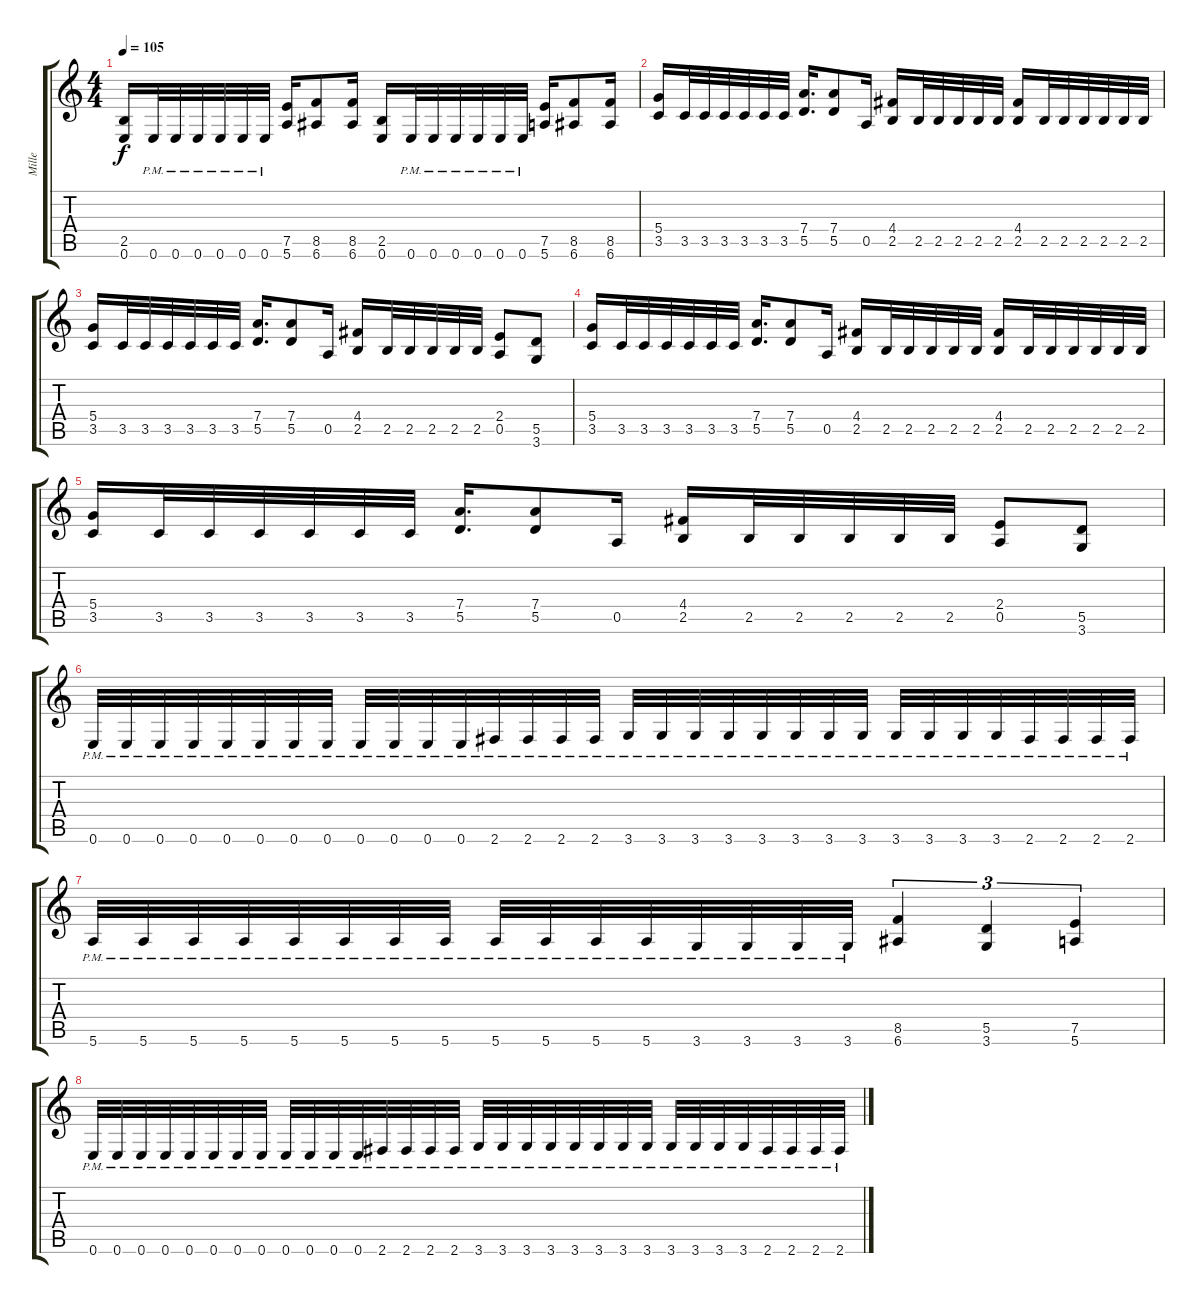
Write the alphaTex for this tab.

\track ("Mille" "Mille") {instrument distortionguitar}
\staff {score tabs}
\tuning (E4 B3 G3 D3 A2 E2) {hide}
\ts (4 4)
\tempo 105
\clef g2
\ks c
(2.5 0.6).16{dy f} 0.6{pm}.32 0.6{pm}.32 0.6{pm}.32 0.6{pm}.32 0.6{pm}.32 0.6{pm}.32 (7.5 5.6).16 (8.5 6.6).8 (8.5 6.6).16 (2.5 0.6).16 0.6{pm}.32 0.6{pm}.32 0.6{pm}.32 0.6{pm}.32 0.6{pm}.32 0.6{pm}.32 (7.5 5.6).16 (8.5 6.6).8 (8.5 6.6).16 |
(5.4 3.5).16 3.5.32 3.5.32 3.5.32 3.5.32 3.5.32 3.5.32 (7.4 5.5).16{d} (7.4 5.5).8 0.5.16 (4.4 2.5).16 2.5.32 2.5.32 2.5.32 2.5.32 2.5.32 (4.4 2.5).16 2.5.32 2.5.32 2.5.32 2.5.32 2.5.32 2.5.32 |
(5.4 3.5).16 3.5.32 3.5.32 3.5.32 3.5.32 3.5.32 3.5.32 (7.4 5.5).16{d} (7.4 5.5).8 0.5.16 (4.4 2.5).16 2.5.32 2.5.32 2.5.32 2.5.32 2.5.32 (2.4 0.5).8 (5.5 3.6).8 |
(5.4 3.5).16 3.5.32 3.5.32 3.5.32 3.5.32 3.5.32 3.5.32 (7.4 5.5).16{d} (7.4 5.5).8 0.5.16 (4.4 2.5).16 2.5.32 2.5.32 2.5.32 2.5.32 2.5.32 (4.4 2.5).16 2.5.32 2.5.32 2.5.32 2.5.32 2.5.32 2.5.32 |
(5.4 3.5).16 3.5.32 3.5.32 3.5.32 3.5.32 3.5.32 3.5.32 (7.4 5.5).16{d} (7.4 5.5).8 0.5.16 (4.4 2.5).16 2.5.32 2.5.32 2.5.32 2.5.32 2.5.32 (2.4 0.5).8 (5.5 3.6).8 |
0.6{pm}.32 0.6{pm}.32 0.6{pm}.32 0.6{pm}.32 0.6{pm}.32 0.6{pm}.32 0.6{pm}.32 0.6{pm}.32 0.6{pm}.32 0.6{pm}.32 0.6{pm}.32 0.6{pm}.32 2.6{pm}.32 2.6{pm}.32 2.6{pm}.32 2.6{pm}.32 3.6{pm}.32 3.6{pm}.32 3.6{pm}.32 3.6{pm}.32 3.6{pm}.32 3.6{pm}.32 3.6{pm}.32 3.6{pm}.32 3.6{pm}.32 3.6{pm}.32 3.6{pm}.32 3.6{pm}.32 2.6{pm}.32 2.6{pm}.32 2.6{pm}.32 2.6{pm}.32 |
5.6{pm}.32 5.6{pm}.32 5.6{pm}.32 5.6{pm}.32 5.6{pm}.32 5.6{pm}.32 5.6{pm}.32 5.6{pm}.32 5.6{pm}.32 5.6{pm}.32 5.6{pm}.32 5.6{pm}.32 3.6{pm}.32 3.6{pm}.32 3.6{pm}.32 3.6{pm}.32 (8.5 6.6).4{tu (3 2)} (5.5 3.6).4{tu (3 2)} (7.5 5.6).4{tu (3 2)} |
0.6{pm}.32 0.6{pm}.32 0.6{pm}.32 0.6{pm}.32 0.6{pm}.32 0.6{pm}.32 0.6{pm}.32 0.6{pm}.32 0.6{pm}.32 0.6{pm}.32 0.6{pm}.32 0.6{pm}.32 2.6{pm}.32 2.6{pm}.32 2.6{pm}.32 2.6{pm}.32 3.6{pm}.32 3.6{pm}.32 3.6{pm}.32 3.6{pm}.32 3.6{pm}.32 3.6{pm}.32 3.6{pm}.32 3.6{pm}.32 3.6{pm}.32 3.6{pm}.32 3.6{pm}.32 3.6{pm}.32 2.6{pm}.32 2.6{pm}.32 2.6{pm}.32 2.6{pm}.32
